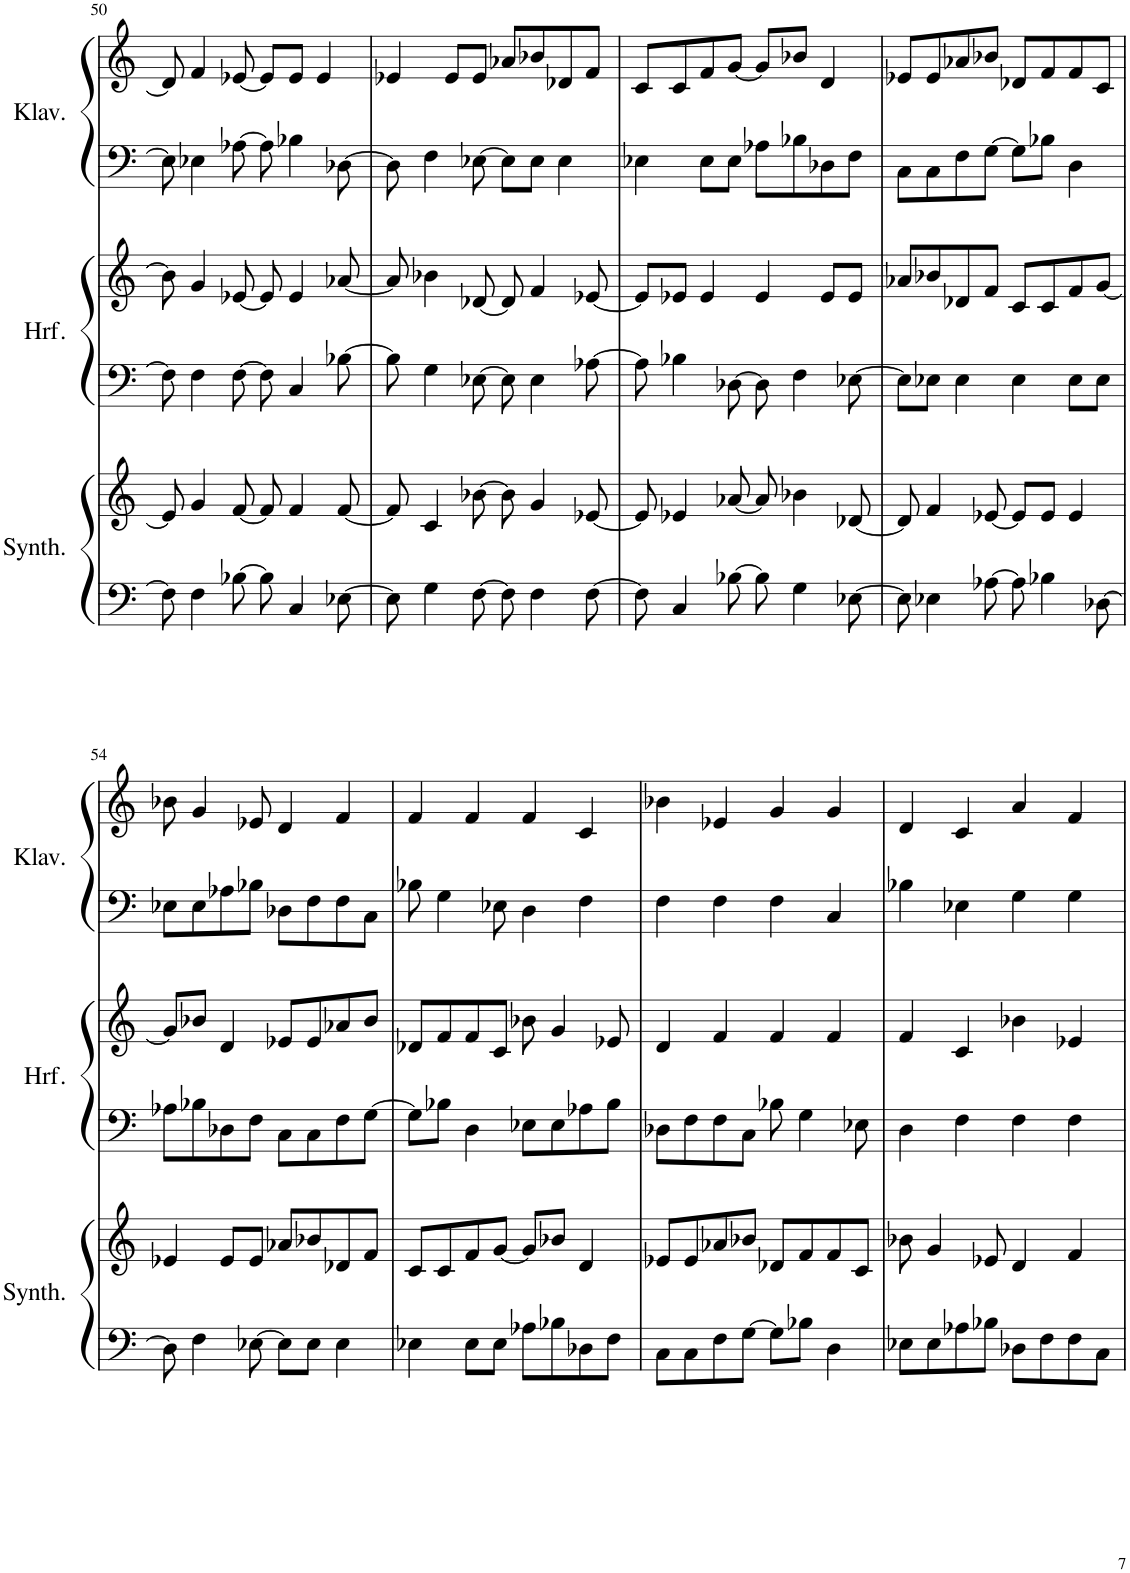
**kern	**kern	**kern	**kern	**kern	**kern
*part3	*part3	*part2	*part2	*part1	*part1
*staff6	*staff5	*staff4	*staff3	*staff2	*staff1
*I"String Synthesizer	*	*I"Harfe	*	*I"Klavier	*
*I'Synth.	*	*I'Hrf.	*	*I'Klav.	*
!!LO:PB:g=z
*clefF4	*clefG2	*clefF4	*clefG2	*clefF4	*clefG2
*k[]	*k[]	*k[]	*k[]	*k[]	*k[]
*M4/4	*M4/4	*M4/4	*M4/4	*M4/4	*M4/4
=50	=50	=50	=50	=50	=50
8F\]	8e-/]	8F\]	8b-\]	8E-\]	8d-/]
4F\	4g/	4F\	4g/	4E-X\	4f/
[8B-X\	[8f/	[8F\	[8e-X/	[8A-X\	[8e-X/
8B-\]	8f/]	8F\]	8e-/]	8A-\]	8e-/L]
4C/	4f/	4C/	4e-/	4B-X\	8e-/J
.	.	.	.	.	4e-/
[8E-X\	[8f/	[8B-X\	[8a-X/	[8D-X\	.
=51	=51	=51	=51	=51	=51
8E-\]	8f/]	8B-\]	8a-/]	8D-\]	4e-X/
4G\	4c/	4G\	4b-X\	4F\	.
.	.	.	.	.	8e-/L
[8F\	[8b-X\	[8E-X\	[8d-X/	[8E-X\	8e-/J
8F\]	8b-\]	8E-\]	8d-/]	8E-\L]	8a-X/L
4F\	4g/	4E-\	4f/	8E-\J	8b-X/
.	.	.	.	4E-\	8d-X/
[8F\	[8e-X/	[8A-X\	[8e-X/	.	8f/J
=52	=52	=52	=52	=52	=52
8F\]	8e-/]	8A-\]	8e-/L]	4E-X\	8c/L
4C/	4e-X/	4B-X\	8e-X/J	.	8c/
.	.	.	4e-/	8E-\L	8f/
[8B-X\	[8a-X/	[8D-X\	.	8E-\J	[8g/J
8B-\]	8a-/]	8D-\]	4e-/	8A-X\L	8g/L]
4G\	4b-X\	4F\	.	8B-X\	8b-X/J
.	.	.	8e-/L	8D-X\	4d/
[8E-X\	[8d-X/	[8E-X\	8e-/J	8F\J	.
=53	=53	=53	=53	=53	=53
8E-\]	8d-/]	8E-\L]	8a-X/L	8C\L	8e-X/L
4E-X\	4f/	8E-X\J	8b-X/	8C\	8e-/
.	.	4E-\	8d-X/	8F\	8a-X/
[8A-X\	[8e-X/	.	8f/J	[8G\J	8b-X/J
8A-\]	8e-/L]	4E-\	8c/L	8G\L]	8d-X/L
4B-X\	8e-/J	.	8c/	8B-X\J	8f/
.	4e-/	8E-\L	8f/	4D\	8f/
[8D-X\	.	8E-\J	[8g/J	.	8c/J
!!LO:LB:g=z
=54	=54	=54	=54	=54	=54
8D-\]	4e-X/	8A-X\L	8g/L]	8E-X\L	8b-X\
4F\	.	8B-X\	8b-X/J	8E-\	4g/
.	8e-/L	8D-X\	4d/	8A-X\	.
[8E-X\	8e-/J	8F\J	.	8B-X\J	8e-X/
8E-\L]	8a-X/L	8C\L	8e-X/L	8D-X\L	4d/
8E-\J	8b-X/	8C\	8e-/	8F\	.
4E-\	8d-X/	8F\	8a-X/	8F\	4f/
.	8f/J	[8G\J	8b-/J	8C\J	.
=55	=55	=55	=55	=55	=55
4E-X\	8c/L	8G\L]	8d-X/L	8B-X\	4f/
.	8c/	8B-X\J	8f/	4G\	.
8E-\L	8f/	4D\	8f/	.	4f/
8E-\J	[8g/J	.	8c/J	8E-X\	.
8A-X\L	8g/L]	8E-X\L	8b-X\	4D\	4f/
8B-X\	8b-X/J	8E-\	4g/	.	.
8D-X\	4d/	8A-X\	.	4F\	4c/
8F\J	.	8B-\J	8e-X/	.	.
=56	=56	=56	=56	=56	=56
8C\L	8e-X/L	8D-X\L	4d/	4F\	4b-X\
8C\	8e-/	8F\	.	.	.
8F\	8a-X/	8F\	4f/	4F\	4e-X/
[8G\J	8b-X/J	8C\J	.	.	.
8G\L]	8d-X/L	8B-X\	4f/	4F\	4g/
8B-X\J	8f/	4G\	.	.	.
4D\	8f/	.	4f/	4C/	4g/
.	8c/J	8E-X\	.	.	.
=57	=57	=57	=57	=57	=57
8E-X\L	8b-X\	4D\	4f/	4B-X\	4d/
8E-\	4g/	.	.	.	.
8A-X\	.	4F\	4c/	4E-X\	4c/
8B-X\J	8e-X/	.	.	.	.
8D-X\L	4d/	4F\	4b-X\	4G\	4a/
8F\	.	.	.	.	.
8F\	4f/	4F\	4e-X/	4G\	4f/
8C\J	.	.	.	.	.
=	=	=	=	=	=
*-	*-	*-	*-	*-	*-
